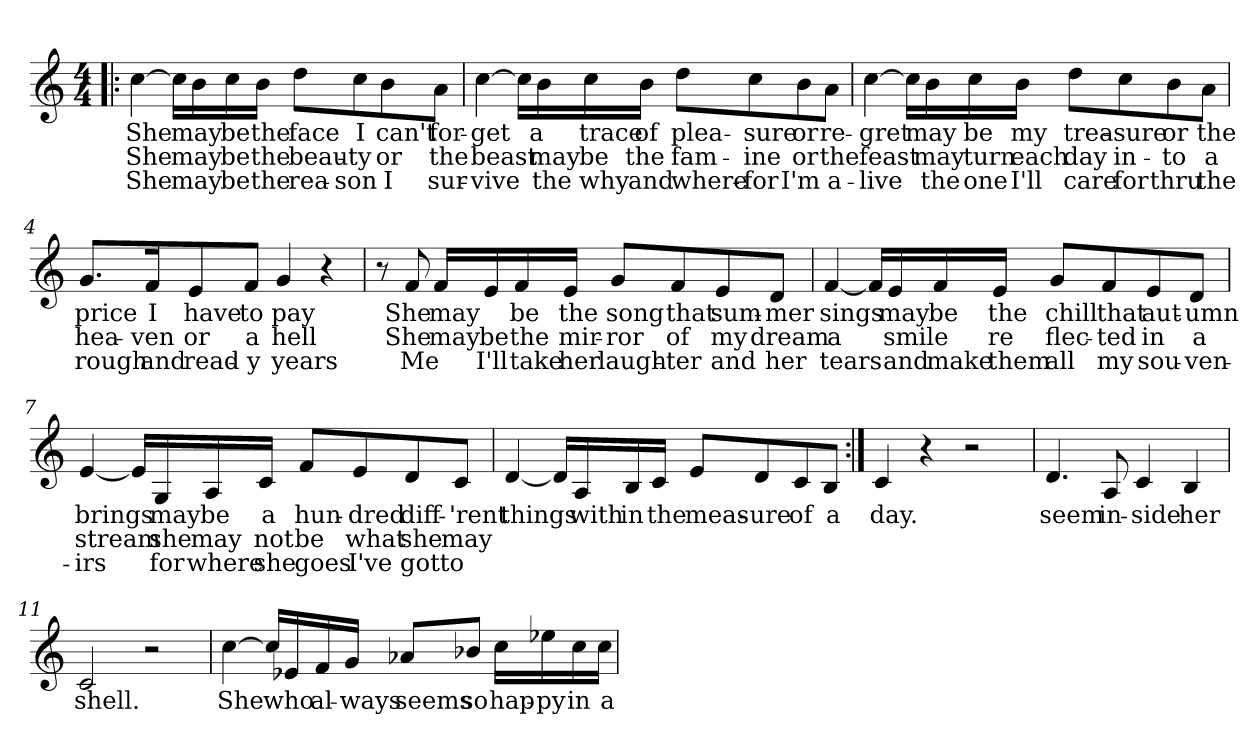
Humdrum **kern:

**kern	**text	**text	**text
*part1	*part1	*part1	*part1
*staff1	*staff1	*staff1	*staff1
*clefG2	*	*	*
*k[]	*	*	*
*C:	*	*	*
*M4/4	*	*	*
=1!|:	=1!|:	=1!|:	=1!|:
[4cc\	She	She	She
16cc\LL]	.	.	.
16b\	may	may	may
16cc\	be	be	be
16b\JJ	the	the	the
8dd\L	face	beau-	rea-
8cc\	I	-ty	-son
8b\	can't	or	I
8a\J	for-	the	sur-
=2	=2	=2	=2
[4cc\	-get	beast	-vive
16cc\LL]	.	.	.
16b\	a	may	the
16cc\	trace	be	why
16b\JJ	of	the	and
8dd\L	plea-	fam-	where-
8cc\	-sure	-ine	-for
8b\	or	or	I'm
8a\J	re-	the	a-
!!LO:LB:g=z
=3	=3	=3	=3
[4cc\	-gret	feast	-live
16cc\LL]	.	.	.
16b\	may	may	the
16cc\	-be	turn	one
16b\JJ	my	each	I'll
8dd\L	trea-	day	care
8cc\	-sure	in-	for
8b\	or	-to	thru
8a\J	the	a	the
=4	=4	=4	=4
8.g/L	price	hea-	rough
16f/K	I	-ven	and
8e/	have	or	read-
8f/J	to	a	-y
4g/	pay	hell	years
4r	.	.	.
!!LO:LB:g=z
=5	=5	=5	=5
8r	.	.	.
8f/	She	She	Me
16f/LL	may	may	.
16e/	.	be	I'll
16f/	be	the	take
16e/JJ	the	mir-	her
8g/L	song	-ror	laugh-
8f/	that	of	-ter
8e/	sum-	my	and
8d/J	-mer	dream	her
=6	=6	=6	=6
[4f/	sings	a	tears
16f/LL]	.	.	.
16e/	may	smile	and
16f/	be	.	make
16e/JJ	the	re	them
8g/L	chill	-flec-	all
8f/	that	-ted	my
8e/	aut-	in	sou-
8d/J	-umn	a	-ven-
!!LO:LB:g=z
=7	=7	=7	=7
[4e/	brings	stream	-irs
16e/LL]	.	.	.
16G/	may	she	for
16A/	be	may	where
16c/JJ	a	not	she
8f/L	hun-	be	goes
8e/	-dred	what	I've
8d/	diff-	she	got
8c/J	-'rent	may	to
=8	=8	=8	=8
[4d/	things	.	.
16d/LL]	.	.	.
16A/	with	.	.
16B/	-in	.	.
16c/JJ	the	.	.
8e/L	meas-	.	.
8d/	-ure	.	.
8c/	of	.	.
8B/J	a	.	.
=9:|!	=9:|!	=9:|!	=9:|!
4c/	day.	.	.
4r	.	.	.
2r	.	.	.
!!LO:LB:g=z
=10	=10	=10	=10
4.d/	seem	.	.
8A/	in-	.	.
4c/	-side	.	.
4B/	her	.	.
=11	=11	=11	=11
2c/	shell.	.	.
2r	.	.	.
=12	=12	=12	=12
[4cc\	She	.	.
16cc/LL]	.	.	.
16e-X/	who	.	.
16f/	al-	.	.
16g/JJ	-ways	.	.
8a-X/L	seems	.	.
8b-X/J	so	.	.
16cc\LL	hap-	.	.
16ee-X\	-py	.	.
16cc\	in	.	.
16cc\JJ	a	.	.
=	=	=	=
*-	*-	*-	*-
